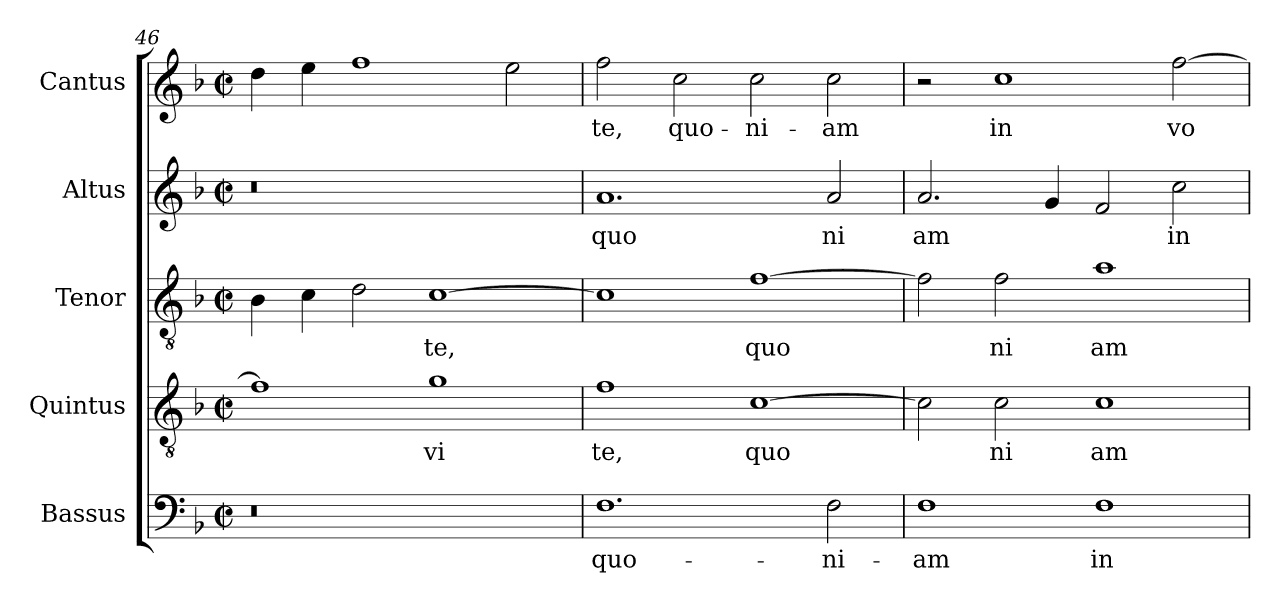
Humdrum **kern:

**kern	**text	**kern	**text	**kern	**text	**kern	**text	**kern	**text
*part5	*part5	*part4	*part4	*part3	*part3	*part2	*part2	*part1	*part1
*staff5	*staff5	*staff4	*staff4	*staff3	*staff3	*staff2	*staff2	*staff1	*staff1
*I"Bassus	*	*I"Quintus	*	*I"Tenor	*	*I"Altus	*	*I"Cantus	*
*clefF4	*	*clefGv2	*	*clefGv2	*	*clefG2	*	*clefG2	*
*k[b-]	*	*k[b-]	*	*k[b-]	*	*k[b-]	*	*k[b-]	*
*F:	*	*F:	*	*F:	*	*F:	*	*F:	*
*M2/2	*	*M2/2	*	*M2/2	*	*M2/2	*	*M2/2	*
*met(c|)	*	*met(c|)	*	*met(c|)	*	*met(c|)	*	*met(c|)	*
=46	=46	=46	=46	=46	=46	=46	=46	=46	=46
!	!	!	!LO:LY:b:cj	!	!LO:LY:b:cj	!	!	!	!LO:LY:b:cj
0r	.	1f]	.	4B-\	.	0r	.	4dd\	.
!	!	!	!	!	!LO:LY:b:cj	!	!	!	!LO:LY:b:cj
.	.	.	.	4c\	.	.	.	4ee\	.
!	!	!	!	!	!LO:LY:b:cj	!	!	!	!LO:LY:b:cj
.	.	.	.	2d\	.	.	.	1ff	.
!	!	!	!LO:LY:b:cj	!	!LO:LY:b:cj	!	!	!	!
.	.	1g	vi	[>1c	te,	.	.	.	.
!	!	!	!	!	!	!	!	!	!LO:LY:b:cj
.	.	.	.	.	.	.	.	2ee\	.
=47	=47	=47	=47	=47	=47	=47	=47	=47	=47
!	!LO:LY:b:cj	!	!LO:LY:b:cj	!	!LO:LY:b:cj	!	!LO:LY:b:cj	!	!LO:LY:b:cj
1.F	quo-	1f	te,	1c]	.	1.a	quo	2ff\	te,
!	!	!	!	!	!	!	!	!	!LO:LY:b:cj
.	.	.	.	.	.	.	.	2cc\	quo-
!	!	!	!LO:LY:b:cj	!	!LO:LY:b:cj	!	!	!	!LO:LY:b:cj
.	.	[<1c	quo	[<1f	quo-	.	.	2cc\	-ni-
!	!LO:LY:b:cj	!	!	!	!	!	!LO:LY:b:cj	!	!LO:LY:b:cj
2F\	-ni-	.	.	.	.	2a/	ni	2cc\	-am
!!LO:PB:g=z
=48	=48	=48	=48	=48	=48	=48	=48	=48	=48
!	!LO:LY:b:cj	!	!LO:LY:b:cj	!	!LO:LY:b:cj	!	!LO:LY:b:cj	!	!
1F	-am	2c\]	.	2f\]	--	2.a/	am	2r	.
!	!	!	!LO:LY:b:cj	!	!LO:LY:b:cj	!	!	!	!LO:LY:b:cj
.	.	2c\	ni	2f\	-ni	.	.	1cc	in
!	!	!	!	!	!	!	!LO:LY:b:cj	!	!
.	.	.	.	.	.	4g/	.	.	.
!	!LO:LY:b:cj	!	!LO:LY:b:cj	!	!LO:LY:b:cj	!	!LO:LY:b:cj	!	!
1F	in	1c	am	1a	am	2f/	.	.	.
!	!	!	!	!	!	!	!LO:LY:b:cj	!	!LO:LY:b:cj
.	.	.	.	.	.	2cc\	in-	[>2ff\	vo
=	=	=	=	=	=	=	=	=	=
*-	*-	*-	*-	*-	*-	*-	*-	*-	*-
